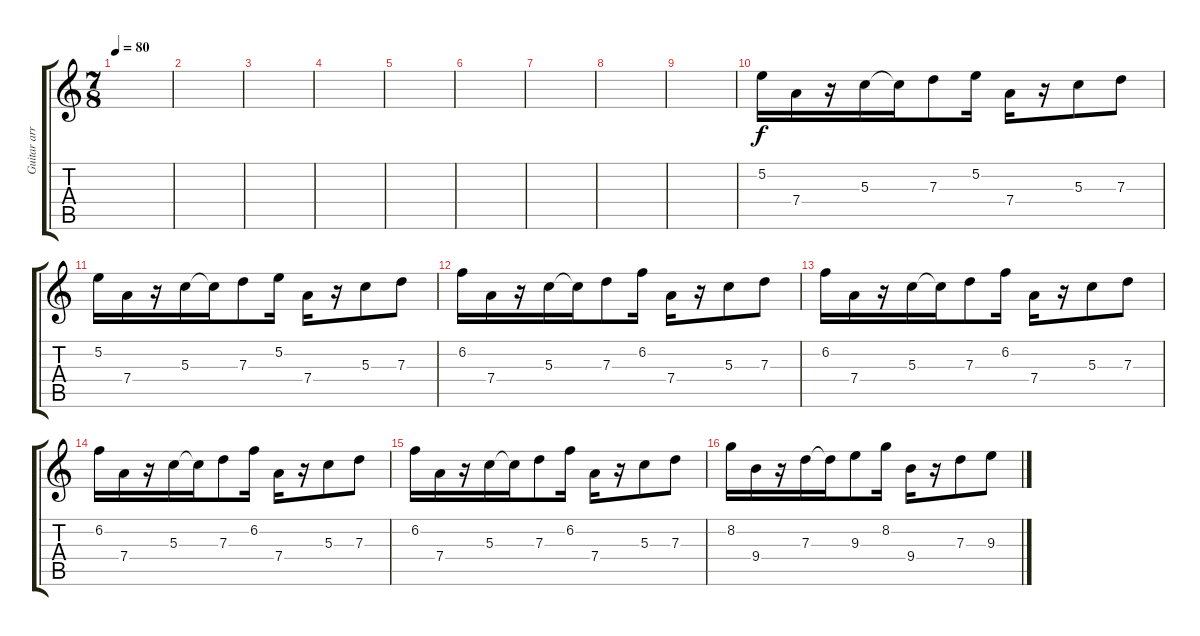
\track ("Guitar arrangement chorus" "Guitar arr") {instrument electricguitarjazz}
\staff {score tabs}
\tuning (E4 B3 G3 D3 A2 E2) {hide}
\ts (7 8)
\tempo 80
\clef g2
\ks c
|
|
|
|
|
|
|
|
|
5.2.16 7.4.16 r.16 5.3.16 5.3{t}.16 7.3.8 5.2.16 7.4.16 r.16 5.3.8 7.3.8 |
5.2.16 7.4.16 r.16 5.3.16 5.3{t}.16 7.3.8 5.2.16 7.4.16 r.16 5.3.8 7.3.8 |
6.2.16 7.4.16 r.16 5.3.16 5.3{t}.16 7.3.8 6.2.16 7.4.16 r.16 5.3.8 7.3.8 |
6.2.16 7.4.16 r.16 5.3.16 5.3{t}.16 7.3.8 6.2.16 7.4.16 r.16 5.3.8 7.3.8 |
6.2.16 7.4.16 r.16 5.3.16 5.3{t}.16 7.3.8 6.2.16 7.4.16 r.16 5.3.8 7.3.8 |
6.2.16 7.4.16 r.16 5.3.16 5.3{t}.16 7.3.8 6.2.16 7.4.16 r.16 5.3.8 7.3.8 |
8.2.16 9.4.16 r.16 7.3.16 7.3{t}.16 9.3.8 8.2.16 9.4.16 r.16 7.3.8 9.3.8
